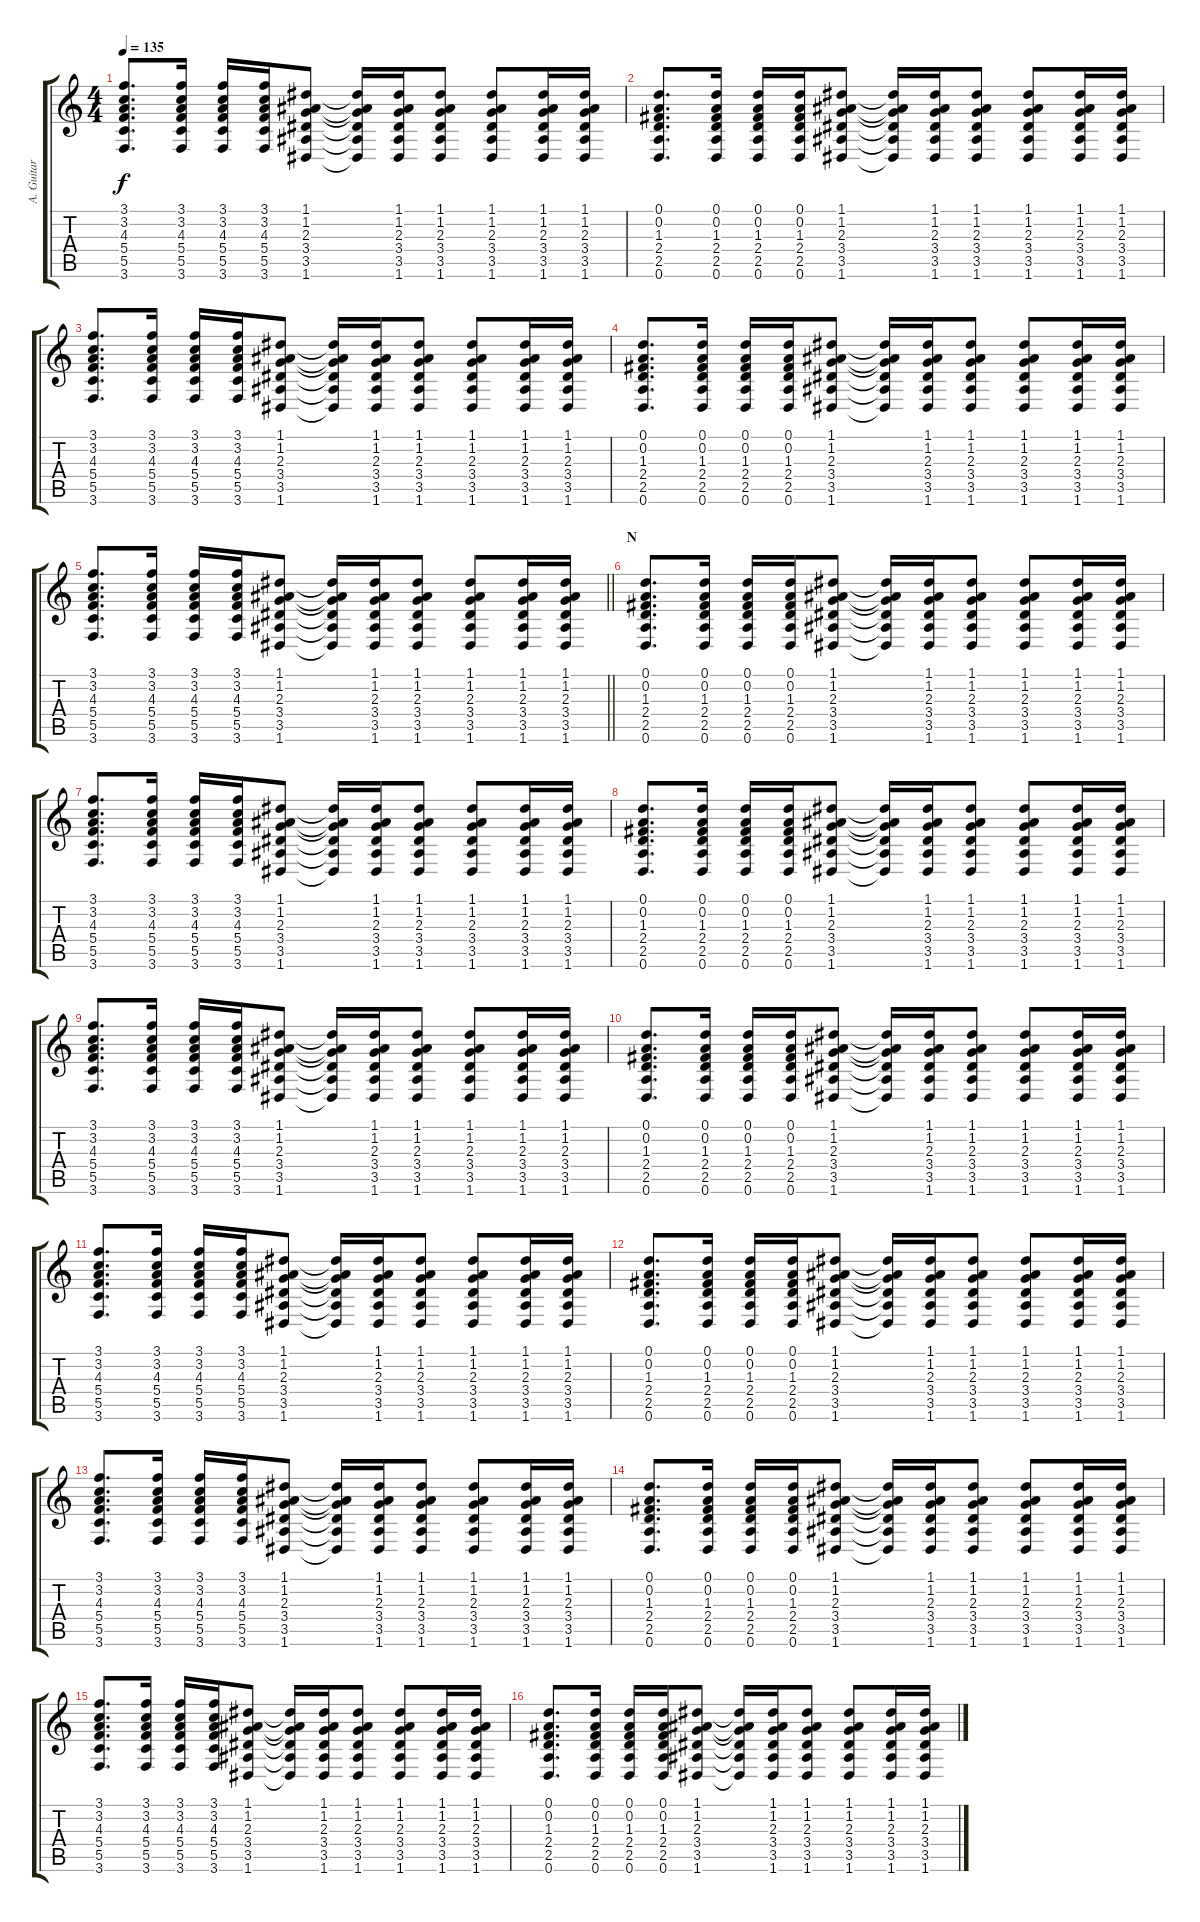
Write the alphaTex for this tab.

\track ("A. Guitar III" "A. Guitar ") {instrument acousticguitarsteel}
\staff {score tabs}
\tuning (D4 A3 F3 C3 G2 D2) {hide}
\ts (4 4)
\tempo 135
\clef g2
\ks c
(3.1 3.2 4.3 5.4 5.5 3.6).8{d dy f} (3.1 3.2 4.3 5.4 5.5 3.6).16 (3.1 3.2 4.3 5.4 5.5 3.6).16 (3.1 3.2 4.3 5.4 5.5 3.6).16 (1.1 1.2 2.3 3.4 3.5 1.6).8 (1.1{t} 1.2{t} 2.3{t} 3.4{t} 3.5{t} 1.6{t}).16 (1.1 1.2 2.3 3.4 3.5 1.6).16 (1.1 1.2 2.3 3.4 3.5 1.6).8 (1.1 1.2 2.3 3.4 3.5 1.6).8 (1.1 1.2 2.3 3.4 3.5 1.6).16 (1.1 1.2 2.3 3.4 3.5 1.6).16 |
(0.1 0.2 1.3 2.4 2.5 0.6).8{d} (0.1 0.2 1.3 2.4 2.5 0.6).16 (0.1 0.2 1.3 2.4 2.5 0.6).16 (0.1 0.2 1.3 2.4 2.5 0.6).16 (1.1 1.2 2.3 3.4 3.5 1.6).8 (1.1{t} 1.2{t} 2.3{t} 3.4{t} 3.5{t} 1.6{t}).16 (1.1 1.2 2.3 3.4 3.5 1.6).16 (1.1 1.2 2.3 3.4 3.5 1.6).8 (1.1 1.2 2.3 3.4 3.5 1.6).8 (1.1 1.2 2.3 3.4 3.5 1.6).16 (1.1 1.2 2.3 3.4 3.5 1.6).16 |
(3.1 3.2 4.3 5.4 5.5 3.6).8{d} (3.1 3.2 4.3 5.4 5.5 3.6).16 (3.1 3.2 4.3 5.4 5.5 3.6).16 (3.1 3.2 4.3 5.4 5.5 3.6).16 (1.1 1.2 2.3 3.4 3.5 1.6).8 (1.1{t} 1.2{t} 2.3{t} 3.4{t} 3.5{t} 1.6{t}).16 (1.1 1.2 2.3 3.4 3.5 1.6).16 (1.1 1.2 2.3 3.4 3.5 1.6).8 (1.1 1.2 2.3 3.4 3.5 1.6).8 (1.1 1.2 2.3 3.4 3.5 1.6).16 (1.1 1.2 2.3 3.4 3.5 1.6).16 |
(0.1 0.2 1.3 2.4 2.5 0.6).8{d} (0.1 0.2 1.3 2.4 2.5 0.6).16 (0.1 0.2 1.3 2.4 2.5 0.6).16 (0.1 0.2 1.3 2.4 2.5 0.6).16 (1.1 1.2 2.3 3.4 3.5 1.6).8 (1.1{t} 1.2{t} 2.3{t} 3.4{t} 3.5{t} 1.6{t}).16 (1.1 1.2 2.3 3.4 3.5 1.6).16 (1.1 1.2 2.3 3.4 3.5 1.6).8 (1.1 1.2 2.3 3.4 3.5 1.6).8 (1.1 1.2 2.3 3.4 3.5 1.6).16 (1.1 1.2 2.3 3.4 3.5 1.6).16 |
\barLineRight lightlight
(3.1 3.2 4.3 5.4 5.5 3.6).8{d} (3.1 3.2 4.3 5.4 5.5 3.6).16 (3.1 3.2 4.3 5.4 5.5 3.6).16 (3.1 3.2 4.3 5.4 5.5 3.6).16 (1.1 1.2 2.3 3.4 3.5 1.6).8 (1.1{t} 1.2{t} 2.3{t} 3.4{t} 3.5{t} 1.6{t}).16 (1.1 1.2 2.3 3.4 3.5 1.6).16 (1.1 1.2 2.3 3.4 3.5 1.6).8 (1.1 1.2 2.3 3.4 3.5 1.6).8 (1.1 1.2 2.3 3.4 3.5 1.6).16 (1.1 1.2 2.3 3.4 3.5 1.6).16 |
\section ("" "N")
(0.1 0.2 1.3 2.4 2.5 0.6).8{d} (0.1 0.2 1.3 2.4 2.5 0.6).16 (0.1 0.2 1.3 2.4 2.5 0.6).16 (0.1 0.2 1.3 2.4 2.5 0.6).16 (1.1 1.2 2.3 3.4 3.5 1.6).8 (1.1{t} 1.2{t} 2.3{t} 3.4{t} 3.5{t} 1.6{t}).16 (1.1 1.2 2.3 3.4 3.5 1.6).16 (1.1 1.2 2.3 3.4 3.5 1.6).8 (1.1 1.2 2.3 3.4 3.5 1.6).8 (1.1 1.2 2.3 3.4 3.5 1.6).16 (1.1 1.2 2.3 3.4 3.5 1.6).16 |
(3.1 3.2 4.3 5.4 5.5 3.6).8{d} (3.1 3.2 4.3 5.4 5.5 3.6).16 (3.1 3.2 4.3 5.4 5.5 3.6).16 (3.1 3.2 4.3 5.4 5.5 3.6).16 (1.1 1.2 2.3 3.4 3.5 1.6).8 (1.1{t} 1.2{t} 2.3{t} 3.4{t} 3.5{t} 1.6{t}).16 (1.1 1.2 2.3 3.4 3.5 1.6).16 (1.1 1.2 2.3 3.4 3.5 1.6).8 (1.1 1.2 2.3 3.4 3.5 1.6).8 (1.1 1.2 2.3 3.4 3.5 1.6).16 (1.1 1.2 2.3 3.4 3.5 1.6).16 |
(0.1 0.2 1.3 2.4 2.5 0.6).8{d} (0.1 0.2 1.3 2.4 2.5 0.6).16 (0.1 0.2 1.3 2.4 2.5 0.6).16 (0.1 0.2 1.3 2.4 2.5 0.6).16 (1.1 1.2 2.3 3.4 3.5 1.6).8 (1.1{t} 1.2{t} 2.3{t} 3.4{t} 3.5{t} 1.6{t}).16 (1.1 1.2 2.3 3.4 3.5 1.6).16 (1.1 1.2 2.3 3.4 3.5 1.6).8 (1.1 1.2 2.3 3.4 3.5 1.6).8 (1.1 1.2 2.3 3.4 3.5 1.6).16 (1.1 1.2 2.3 3.4 3.5 1.6).16 |
(3.1 3.2 4.3 5.4 5.5 3.6).8{d} (3.1 3.2 4.3 5.4 5.5 3.6).16 (3.1 3.2 4.3 5.4 5.5 3.6).16 (3.1 3.2 4.3 5.4 5.5 3.6).16 (1.1 1.2 2.3 3.4 3.5 1.6).8 (1.1{t} 1.2{t} 2.3{t} 3.4{t} 3.5{t} 1.6{t}).16 (1.1 1.2 2.3 3.4 3.5 1.6).16 (1.1 1.2 2.3 3.4 3.5 1.6).8 (1.1 1.2 2.3 3.4 3.5 1.6).8 (1.1 1.2 2.3 3.4 3.5 1.6).16 (1.1 1.2 2.3 3.4 3.5 1.6).16 |
(0.1 0.2 1.3 2.4 2.5 0.6).8{d} (0.1 0.2 1.3 2.4 2.5 0.6).16 (0.1 0.2 1.3 2.4 2.5 0.6).16 (0.1 0.2 1.3 2.4 2.5 0.6).16 (1.1 1.2 2.3 3.4 3.5 1.6).8 (1.1{t} 1.2{t} 2.3{t} 3.4{t} 3.5{t} 1.6{t}).16 (1.1 1.2 2.3 3.4 3.5 1.6).16 (1.1 1.2 2.3 3.4 3.5 1.6).8 (1.1 1.2 2.3 3.4 3.5 1.6).8 (1.1 1.2 2.3 3.4 3.5 1.6).16 (1.1 1.2 2.3 3.4 3.5 1.6).16 |
(3.1 3.2 4.3 5.4 5.5 3.6).8{d} (3.1 3.2 4.3 5.4 5.5 3.6).16 (3.1 3.2 4.3 5.4 5.5 3.6).16 (3.1 3.2 4.3 5.4 5.5 3.6).16 (1.1 1.2 2.3 3.4 3.5 1.6).8 (1.1{t} 1.2{t} 2.3{t} 3.4{t} 3.5{t} 1.6{t}).16 (1.1 1.2 2.3 3.4 3.5 1.6).16 (1.1 1.2 2.3 3.4 3.5 1.6).8 (1.1 1.2 2.3 3.4 3.5 1.6).8 (1.1 1.2 2.3 3.4 3.5 1.6).16 (1.1 1.2 2.3 3.4 3.5 1.6).16 |
(0.1 0.2 1.3 2.4 2.5 0.6).8{d} (0.1 0.2 1.3 2.4 2.5 0.6).16 (0.1 0.2 1.3 2.4 2.5 0.6).16 (0.1 0.2 1.3 2.4 2.5 0.6).16 (1.1 1.2 2.3 3.4 3.5 1.6).8 (1.1{t} 1.2{t} 2.3{t} 3.4{t} 3.5{t} 1.6{t}).16 (1.1 1.2 2.3 3.4 3.5 1.6).16 (1.1 1.2 2.3 3.4 3.5 1.6).8 (1.1 1.2 2.3 3.4 3.5 1.6).8 (1.1 1.2 2.3 3.4 3.5 1.6).16 (1.1 1.2 2.3 3.4 3.5 1.6).16 |
(3.1 3.2 4.3 5.4 5.5 3.6).8{d} (3.1 3.2 4.3 5.4 5.5 3.6).16 (3.1 3.2 4.3 5.4 5.5 3.6).16 (3.1 3.2 4.3 5.4 5.5 3.6).16 (1.1 1.2 2.3 3.4 3.5 1.6).8 (1.1{t} 1.2{t} 2.3{t} 3.4{t} 3.5{t} 1.6{t}).16 (1.1 1.2 2.3 3.4 3.5 1.6).16 (1.1 1.2 2.3 3.4 3.5 1.6).8 (1.1 1.2 2.3 3.4 3.5 1.6).8 (1.1 1.2 2.3 3.4 3.5 1.6).16 (1.1 1.2 2.3 3.4 3.5 1.6).16 |
(0.1 0.2 1.3 2.4 2.5 0.6).8{d} (0.1 0.2 1.3 2.4 2.5 0.6).16 (0.1 0.2 1.3 2.4 2.5 0.6).16 (0.1 0.2 1.3 2.4 2.5 0.6).16 (1.1 1.2 2.3 3.4 3.5 1.6).8 (1.1{t} 1.2{t} 2.3{t} 3.4{t} 3.5{t} 1.6{t}).16 (1.1 1.2 2.3 3.4 3.5 1.6).16 (1.1 1.2 2.3 3.4 3.5 1.6).8 (1.1 1.2 2.3 3.4 3.5 1.6).8 (1.1 1.2 2.3 3.4 3.5 1.6).16 (1.1 1.2 2.3 3.4 3.5 1.6).16 |
(3.1 3.2 4.3 5.4 5.5 3.6).8{d} (3.1 3.2 4.3 5.4 5.5 3.6).16 (3.1 3.2 4.3 5.4 5.5 3.6).16 (3.1 3.2 4.3 5.4 5.5 3.6).16 (1.1 1.2 2.3 3.4 3.5 1.6).8 (1.1{t} 1.2{t} 2.3{t} 3.4{t} 3.5{t} 1.6{t}).16 (1.1 1.2 2.3 3.4 3.5 1.6).16 (1.1 1.2 2.3 3.4 3.5 1.6).8 (1.1 1.2 2.3 3.4 3.5 1.6).8 (1.1 1.2 2.3 3.4 3.5 1.6).16 (1.1 1.2 2.3 3.4 3.5 1.6).16 |
(0.1 0.2 1.3 2.4 2.5 0.6).8{d} (0.1 0.2 1.3 2.4 2.5 0.6).16 (0.1 0.2 1.3 2.4 2.5 0.6).16 (0.1 0.2 1.3 2.4 2.5 0.6).16 (1.1 1.2 2.3 3.4 3.5 1.6).8 (1.1{t} 1.2{t} 2.3{t} 3.4{t} 3.5{t} 1.6{t}).16 (1.1 1.2 2.3 3.4 3.5 1.6).16 (1.1 1.2 2.3 3.4 3.5 1.6).8 (1.1 1.2 2.3 3.4 3.5 1.6).8 (1.1 1.2 2.3 3.4 3.5 1.6).16 (1.1 1.2 2.3 3.4 3.5 1.6).16
